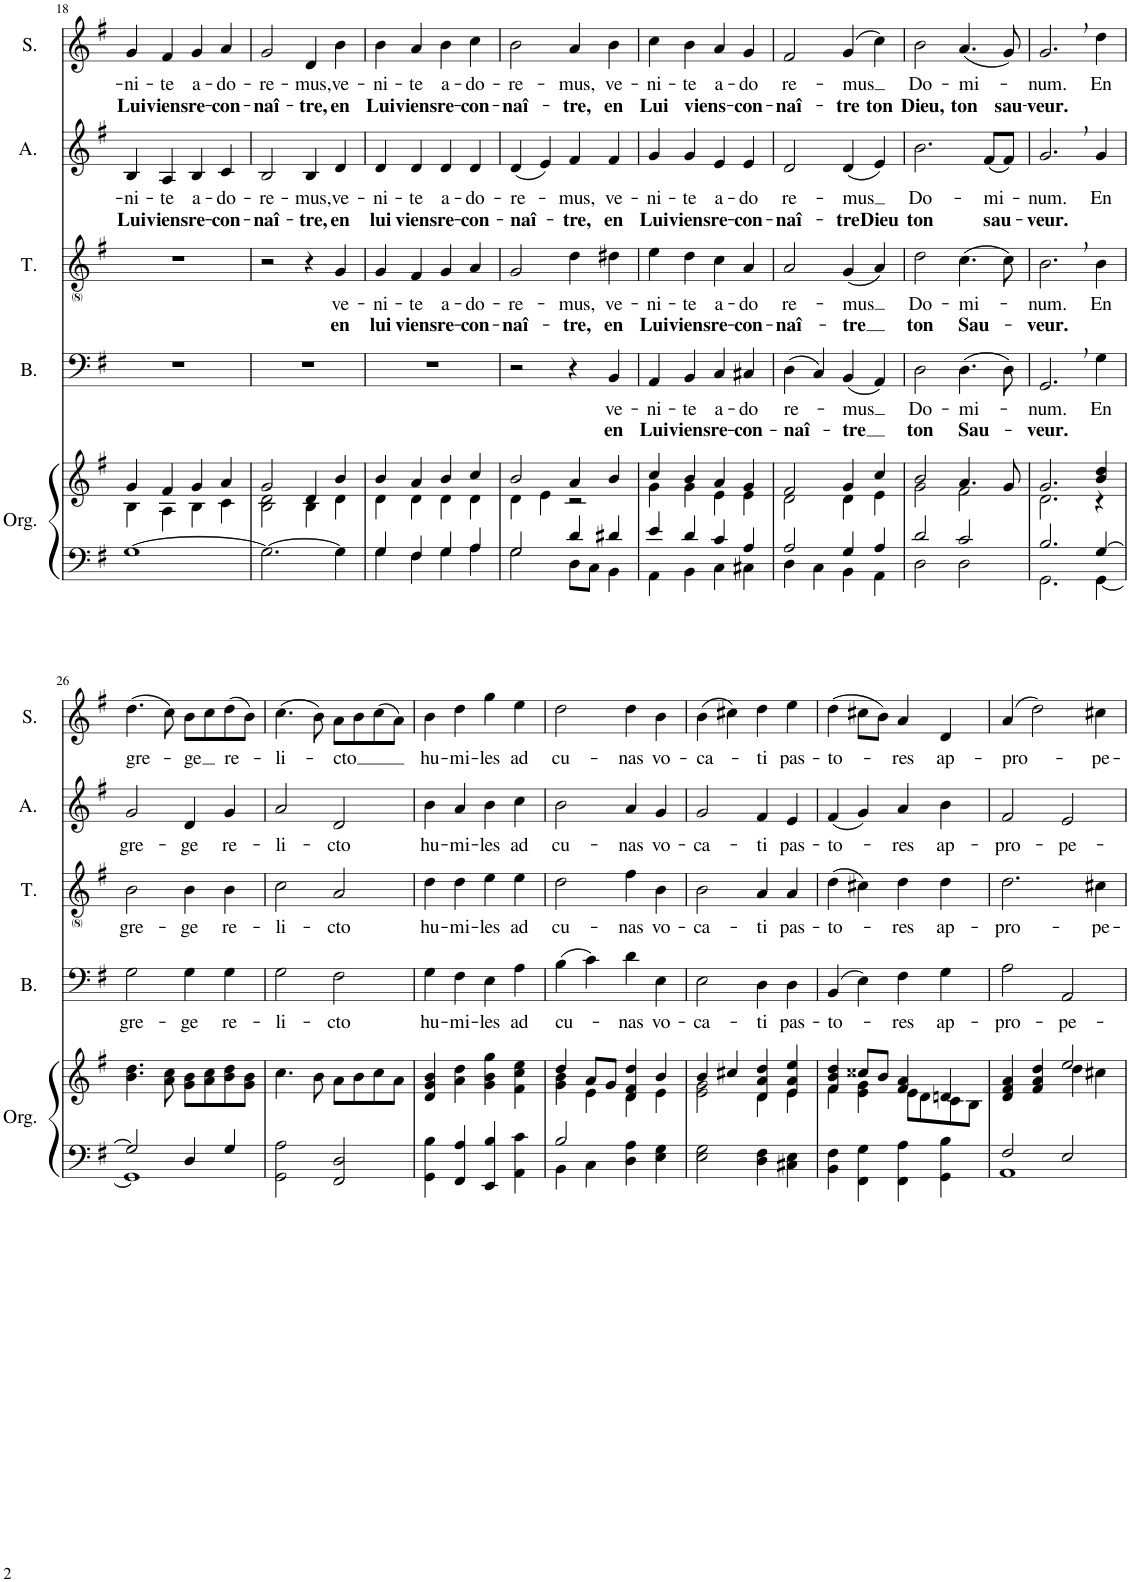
**kern	**kern	**kern	**text	**text	**kern	**text	**text	**kern	**text	**text	**kern	**text	**text
*part5	*part5	*part4	*part4	*part4	*part3	*part3	*part3	*part2	*part2	*part2	*part1	*part1	*part1
*staff6	*staff5	*staff4	*staff4	*staff4	*staff3	*staff3	*staff3	*staff2	*staff2	*staff2	*staff1	*staff1	*staff1
*I"Orgue	*	*I"Basse	*	*	*I"Ténor	*	*	*I"Alto	*	*	*I"Soprano	*	*
*I'Org.	*	*I'B.	*	*	*I'T.	*	*	*I'A.	*	*	*I'S.	*	*
!!LO:PB:g=z
*clefF4	*clefG2	*clefF4	*	*	*clefG2	*	*	*clefG2	*	*	*clefG2	*	*
*k[f#]	*k[f#]	*k[f#]	*	*	*k[f#]	*	*	*k[f#]	*	*	*k[f#]	*	*
*M4/4	*M4/4	*M4/4	*	*	*M4/4	*	*	*M4/4	*	*	*M4/4	*	*
=18	=18	=18	=18	=18	=18	=18	=18	=18	=18	=18	=18	=18	=18
*	*^	*	*	*	*	*	*	*	*	*	*	*	*
!	!	!	!	!	!	!	!	!	!	!LO:LY:b	!LO:LY:b	!	!LO:LY:b	!LO:LY:b
[1G	4g/	4B\	1r	.	.	1r	.	.	4B/	-ni-	Lui	4g/	-ni-	Lui
!	!	!	!	!	!	!	!	!	!	!LO:LY:b	!LO:LY:b	!	!LO:LY:b	!LO:LY:b
.	4f#/	4A\	.	.	.	.	.	.	4A/	-te	viens	4f#/	-te	viens
!	!	!	!	!	!	!	!	!	!	!LO:LY:b	!LO:LY:b	!	!LO:LY:b	!LO:LY:b
.	4g/	4B\	.	.	.	.	.	.	4B/	a-	re-	4g/	a-	re-
!	!	!	!	!	!	!	!	!	!	!LO:LY:b	!LO:LY:b	!	!LO:LY:b	!LO:LY:b
.	4a/	4c\	.	.	.	.	.	.	4c/	-do-	-con-	4a/	-do-	-con-
=19	=19	=19	=19	=19	=19	=19	=19	=19	=19	=19	=19	=19	=19	=19
!	!	!	!	!	!	!	!	!	!	!LO:LY:b	!LO:LY:b	!	!LO:LY:b	!LO:LY:b
2.G\_	2g/	2B\ 2d\	1r	.	.	2r	.	.	2B/	-re-	-naî-	2g/	-re-	-naî-
!	!	!	!	!	!	!	!	!	!	!LO:LY:b	!LO:LY:b	!	!LO:LY:b	!LO:LY:b
.	4d/	4B\	.	.	.	4r	.	.	4B/	-mus,	-tre,	4d/	-mus,	-tre,
!	!	!	!	!	!	!	!LO:LY:b	!LO:LY:b	!	!LO:LY:b	!LO:LY:b	!	!LO:LY:b	!LO:LY:b
4G\]	4b/	4d\	.	.	.	4g/	ve-	en	4d/	ve-	en	4b\	ve-	en
=20	=20	=20	=20	=20	=20	=20	=20	=20	=20	=20	=20	=20	=20	=20
*^	*	*	*	*	*	*	*	*	*	*	*	*	*	*
!	!	!	!	!	!	!	!	!LO:LY:b	!LO:LY:b	!	!LO:LY:b	!LO:LY:b	!	!LO:LY:b	!LO:LY:b
4G/	4G\	4b/	4d\	1r	.	.	4g/	-ni-	lui	4d/	-ni-	lui	4b\	-ni-	Lui
!	!	!	!	!	!	!	!	!LO:LY:b	!LO:LY:b	!	!LO:LY:b	!LO:LY:b	!	!LO:LY:b	!LO:LY:b
4F#/	4F#\	4a/	4d\	.	.	.	4f#/	-te	viens	4d/	-te	viens	4a/	-te	viens
!	!	!	!	!	!	!	!	!LO:LY:b	!LO:LY:b	!	!LO:LY:b	!LO:LY:b	!	!LO:LY:b	!LO:LY:b
4G/	4G\	4b/	4d\	.	.	.	4g/	a-	re-	4d/	a-	re-	4b\	a-	re-
!	!	!	!	!	!	!	!	!LO:LY:b	!LO:LY:b	!	!LO:LY:b	!LO:LY:b	!	!LO:LY:b	!LO:LY:b
4A/	4A\	4cc/	4d\	.	.	.	4a/	-do-	-con-	4d/	-do-	-con-	4cc\	-do-	-con-
=21	=21	=21	=21	=21	=21	=21	=21	=21	=21	=21	=21	=21	=21	=21	=21
!	!	!	!	!	!	!	!	!LO:LY:b	!LO:LY:b	!	!LO:LY:b	!LO:LY:b	!	!LO:LY:b	!LO:LY:b
2G/	2G\	2b/	4d\	2r	.	.	2g/	-re-	-naî-	(4d/	-re-	-naî-	2b\	-re-	-naî-
.	.	.	4e\	.	.	.	.	.	.	4e/)	.	.	.	.	.
!	!	!	!	!	!	!	!	!LO:LY:b	!LO:LY:b	!	!LO:LY:b	!LO:LY:b	!	!LO:LY:b	!LO:LY:b
4d/	8D\L	4a/	2r	4r	.	.	4dd\	-mus,	-tre,	4f#/	-mus,	-tre,	4a/	-mus,	-tre,
.	8C\J	.	.	.	.	.	.	.	.	.	.	.	.	.	.
!	!	!	!	!	!LO:LY:b	!LO:LY:b	!	!LO:LY:b	!LO:LY:b	!	!LO:LY:b	!LO:LY:b	!	!LO:LY:b	!LO:LY:b
4d#X/	4BB\	4b/	.	4BB/	ve-	en	4dd#X\	ve-	en	4f#/	ve-	en	4b\	ve-	en
=22	=22	=22	=22	=22	=22	=22	=22	=22	=22	=22	=22	=22	=22	=22	=22
!	!	!	!	!	!LO:LY:b	!LO:LY:b	!	!LO:LY:b	!LO:LY:b	!	!LO:LY:b	!LO:LY:b	!	!LO:LY:b	!LO:LY:b
4e/	4AA\	4cc/	4g\	4AA/	-ni-	Lui	4ee\	-ni-	Lui	4g/	-ni-	Lui	4cc\	-ni-	Lui
!	!	!	!	!	!LO:LY:b	!LO:LY:b	!	!LO:LY:b	!LO:LY:b	!	!LO:LY:b	!LO:LY:b	!	!LO:LY:b	!LO:LY:b
4d/	4BB\	4b/	4g\	4BB/	-te	viens	4dd\	-te	viens	4g/	-te	viens	4b\	-te	viens-
!	!	!	!	!	!LO:LY:b	!LO:LY:b	!	!LO:LY:b	!LO:LY:b	!	!LO:LY:b	!LO:LY:b	!	!LO:LY:b	!
4c/	4C\	4a/	4e\	4C/	a-	re-	4cc\	a-	re-	4e/	a-	re-	4a/	a-	.
!	!	!	!	!	!LO:LY:b	!LO:LY:b	!	!LO:LY:b	!LO:LY:b	!	!LO:LY:b	!LO:LY:b	!	!LO:LY:b	!LO:LY:b
4A/	4C#X\	4g/	4e\	4C#X/	-do	-con-	4a/	-do	-con-	4e/	-do	-con-	4g/	-do	-con-
=23	=23	=23	=23	=23	=23	=23	=23	=23	=23	=23	=23	=23	=23	=23	=23
!	!	!	!	!	!LO:LY:b	!LO:LY:b	!	!LO:LY:b	!LO:LY:b	!	!LO:LY:b	!LO:LY:b	!	!LO:LY:b	!LO:LY:b
2A/	4D\	2f#/	2d\	(4D\	re-	-naî-	2a/	re-	-naî-	2d/	re-	-naî-	2f#/	re-	-naî-
.	4C\	.	.	4C/)	.	.	.	.	.	.	.	.	.	.	.
!	!	!	!	!	!LO:LY:b	!LO:LY:b	!	!LO:LY:b	!LO:LY:b	!	!LO:LY:b	!LO:LY:b	!	!LO:LY:b	!LO:LY:b
4G/	4BB\	4g/	4d\	(4BB/	-mus	-tre	(4g/	-mus	-tre	(4d/	-mus	-tre	(4g/	-mus	-tre
!	!	!	!	!	!	!	!	!	!	!	!	!LO:LY:b	!	!	!LO:LY:b
4A/	4AA\	4cc/	4e\	4AA/)	.	.	4a/)	.	.	4e/)	.	Dieu	4cc\)	.	ton
=24	=24	=24	=24	=24	=24	=24	=24	=24	=24	=24	=24	=24	=24	=24	=24
!	!	!	!	!	!LO:LY:b	!LO:LY:b	!	!LO:LY:b	!LO:LY:b	!	!LO:LY:b	!LO:LY:b	!	!LO:LY:b	!LO:LY:b
2d/	2D\	2b/	2g\	2D\	Do-	ton	2dd\	Do-	ton	2.b\	Do-	ton	2b\	Do-	Dieu,
!	!	!	!	!	!LO:LY:b	!LO:LY:b	!	!LO:LY:b	!LO:LY:b	!	!	!	!	!LO:LY:b	!LO:LY:b
2c/	2D\	4.a/	2f#\	(4.D\	-mi-	Sau-	(4.cc\	-mi-	Sau-	.	.	.	(4.a/	-mi-	ton
!	!	!	!	!	!	!	!	!	!	!	!LO:LY:b	!LO:LY:b	!	!	!
.	.	.	.	.	.	.	.	.	.	(8f#/L	-mi-	sau-	.	.	.
!	!	!	!	!	!	!	!	!	!	!	!	!	!	!	!LO:LY:b
.	.	8g/	.	8D\)	.	.	8cc\)	.	.	8f#/J)	.	.	8g/)	.	sau-
=25	=25	=25	=25	=25	=25	=25	=25	=25	=25	=25	=25	=25	=25	=25	=25
!	!	!	!	!	!LO:LY:b	!LO:LY:b	!	!LO:LY:b	!LO:LY:b	!	!LO:LY:b	!LO:LY:b	!	!LO:LY:b	!LO:LY:b
2.B/	2.GG\	2.g/	2.d\	2.GG,/	-num.	-veur.	2.b,\	-num.	-veur.	2.g,/	-num.	-veur.	2.g,/	-num.	-veur.
!	!	!	!	!	!LO:LY:b	!	!	!LO:LY:b	!	!	!LO:LY:b	!	!	!LO:LY:b	!
[4G/	[4GG\	4b/ 4dd/	4r	4G\	En	.	4b\	En	.	4g/	En	.	4dd\	En	.
!!LO:LB:g=z
=26	=26	=26	=26	=26	=26	=26	=26	=26	=26	=26	=26	=26	=26	=26	=26
!	!	!	!	!	!LO:LY:b	!	!	!LO:LY:b	!	!	!LO:LY:b	!	!	!LO:LY:b	!
*	*	*v	*v	*	*	*	*	*	*	*	*	*	*	*	*
2G/]	1GG]	4.b\ 4.dd\	2G\	gre-	.	2b\	gre-	.	2g/	gre-	.	(4.dd\	gre-	.
.	.	8a\ 8cc\	.	.	.	.	.	.	.	.	.	8cc\)	.	.
!	!	!	!	!LO:LY:b	!	!	!LO:LY:b	!	!	!LO:LY:b	!	!	!LO:LY:b	!
4D/	.	8g\ 8b\L	4G\	-ge	.	4b\	-ge	.	4d/	-ge	.	8b\L	-ge	.
.	.	8a\ 8cc\	.	.	.	.	.	.	.	.	.	8cc\	.	.
!	!	!	!	!LO:LY:b	!	!	!LO:LY:b	!	!	!LO:LY:b	!	!	!LO:LY:b	!
4G/	.	8b\ 8dd\	4G\	re-	.	4b\	re-	.	4g/	re-	.	(8dd\	re-	.
.	.	8g\ 8b\J	.	.	.	.	.	.	.	.	.	8b\J)	.	.
*v	*v	*	*	*	*	*	*	*	*	*	*	*	*	*
=27	=27	=27	=27	=27	=27	=27	=27	=27	=27	=27	=27	=27	=27
!	!	!	!LO:LY:b	!	!	!LO:LY:b	!	!	!LO:LY:b	!	!	!LO:LY:b	!
2GG\ 2A\	4.cc\	2G\	-li-	.	2cc\	-li-	.	2a/	-li-	.	(4.cc\	-li-	.
.	8b\	.	.	.	.	.	.	.	.	.	8b\)	.	.
!	!	!	!LO:LY:b	!	!	!LO:LY:b	!	!	!LO:LY:b	!	!	!LO:LY:b	!
2FF#/ 2D/	8a\L	2F#\	-cto	.	2a/	-cto	.	2d/	-cto	.	8a\L	-cto	.
.	8b\	.	.	.	.	.	.	.	.	.	8b\	.	.
.	8cc\	.	.	.	.	.	.	.	.	.	(8cc\	.	.
.	8a\J	.	.	.	.	.	.	.	.	.	8a\J)	.	.
=28	=28	=28	=28	=28	=28	=28	=28	=28	=28	=28	=28	=28	=28
!	!	!	!LO:LY:b	!	!	!LO:LY:b	!	!	!LO:LY:b	!	!	!LO:LY:b	!
4GG\ 4B\	4d/ 4g/ 4b/	4G\	hu-	.	4dd\	hu-	.	4b\	hu-	.	4b\	hu-	.
!	!	!	!LO:LY:b	!	!	!LO:LY:b	!	!	!LO:LY:b	!	!	!LO:LY:b	!
4FF#/ 4A/	4a\ 4dd\	4F#\	-mi-	.	4dd\	-mi-	.	4a/	-mi-	.	4dd\	-mi-	.
!	!	!	!LO:LY:b	!	!	!LO:LY:b	!	!	!LO:LY:b	!	!	!LO:LY:b	!
4EE/ 4B/	4g\ 4b\ 4gg\	4E\	-les	.	4ee\	-les	.	4b\	-les	.	4gg\	-les	.
!	!	!	!LO:LY:b	!	!	!LO:LY:b	!	!	!LO:LY:b	!	!	!LO:LY:b	!
4AA\ 4c\	4f#\ 4cc\ 4ee\	4A\	ad	.	4ee\	ad	.	4cc\	ad	.	4ee\	ad	.
=29	=29	=29	=29	=29	=29	=29	=29	=29	=29	=29	=29	=29	=29
*^	*^	*	*	*	*	*	*	*	*	*	*	*	*
!	!	!	!	!	!LO:LY:b	!	!	!LO:LY:b	!	!	!LO:LY:b	!	!	!LO:LY:b	!
2B/	4BB\	4dd/	4g\ 4b\	(4B\	cu-	.	2dd\	cu-	.	2b\	cu-	.	2dd\	cu-	.
.	4C\	8a/L	4e\	4c\)	.	.	.	.	.	.	.	.	.	.	.
.	.	8g/J	.	.	.	.	.	.	.	.	.	.	.	.	.
!	!	!	!	!	!LO:LY:b	!	!	!LO:LY:b	!	!	!LO:LY:b	!	!	!LO:LY:b	!
4D\ 4A\	2ryy	4d/ 4f#/ 4dd/	4d\	4d\	-nas	.	4ff#\	-nas	.	4a/	-nas	.	4dd\	-nas	.
!	!	!	!	!	!LO:LY:b	!	!	!LO:LY:b	!	!	!LO:LY:b	!	!	!LO:LY:b	!
4E\ 4G\	.	4b/	4e\	4E\	vo-	.	4b\	vo-	.	4g/	vo-	.	4b\	vo-	.
*v	*v	*	*	*	*	*	*	*	*	*	*	*	*	*	*
=30	=30	=30	=30	=30	=30	=30	=30	=30	=30	=30	=30	=30	=30	=30
!	!	!	!	!LO:LY:b	!	!	!LO:LY:b	!	!	!LO:LY:b	!	!	!LO:LY:b	!
2E\ 2G\	4b/	2e\ 2g\	2E\	-ca-	.	2b\	-ca-	.	2g/	-ca-	.	(4b\	-ca-	.
.	4cc#X/	.	.	.	.	.	.	.	.	.	.	4cc#X\)	.	.
!	!	!	!	!LO:LY:b	!	!	!LO:LY:b	!	!	!LO:LY:b	!	!	!LO:LY:b	!
4D\ 4F#\	4d/ 4a/ 4dd/	4d\	4D\	-ti	.	4a/	-ti	.	4f#/	-ti	.	4dd\	-ti	.
!	!	!	!	!LO:LY:b	!	!	!LO:LY:b	!	!	!LO:LY:b	!	!	!LO:LY:b	!
4C#X\ 4E\	4e/ 4a/ 4ee/	4e\	4D\	pas-	.	4a/	pas-	.	4e/	pas-	.	4ee\	pas-	.
=31	=31	=31	=31	=31	=31	=31	=31	=31	=31	=31	=31	=31	=31	=31
!	!	!	!	!LO:LY:b	!	!	!LO:LY:b	!	!	!LO:LY:b	!	!	!LO:LY:b	!
4BB\ 4F#\	4f#/ 4b/ 4dd/	4f#\	(4BB/	-to-	.	(4dd\	-to-	.	(4f#/	-to-	.	(4dd\	-to-	.
4FF#\ 4G\	8cc##X/L	4e\ 4g\	4E\)	.	.	4cc#X\)	.	.	4g/)	.	.	8cc#X\L	.	.
.	8b/J	.	.	.	.	.	.	.	.	.	.	8b\J)	.	.
!	!	!	!	!LO:LY:b	!	!	!LO:LY:b	!	!	!LO:LY:b	!	!	!LO:LY:b	!
4FF#\ 4A\	4f#/ 4a/	8e\L	4F#\	-res	.	4dd\	-res	.	4a/	-res	.	4a/	-res	.
.	.	8d\	.	.	.	.	.	.	.	.	.	.	.	.
!	!	!	!	!LO:LY:b	!	!	!LO:LY:b	!	!	!LO:LY:b	!	!	!LO:LY:b	!
4GG\ 4B\	4dn/	8c\	4G\	ap-	.	4dd\	ap-	.	4b\	ap-	.	4d/	ap-	.
.	.	8B\J	.	.	.	.	.	.	.	.	.	.	.	.
=32	=32	=32	=32	=32	=32	=32	=32	=32	=32	=32	=32	=32	=32	=32
*^	*	*	*	*	*	*	*	*	*	*	*	*	*	*
!	!	!	!	!	!LO:LY:b	!	!	!LO:LY:b	!	!	!LO:LY:b	!	!	!LO:LY:b	!
2F#/	1AA	4d/ 4f#/ 4a/	2ryy	2A\	-pro-	.	2.dd\	-pro-	.	2f#/	-pro-	.	(4a/	-pro-	.
.	.	4f#/ 4a/ 4dd/	.	.	.	.	.	.	.	.	.	.	2dd\)	.	.
!	!	!	!	!	!LO:LY:b	!	!	!	!	!	!LO:LY:b	!	!	!	!
2E/	.	2ee/	4dd\	2AA/	-pe-	.	.	.	.	2e/	pe-	.	.	.	.
!	!	!	!	!	!	!	!	!LO:LY:b	!	!	!	!	!	!LO:LY:b	!
.	.	.	4cc#X\	.	.	.	4cc#X\	-pe-	.	.	.	.	4cc#X\	-pe-	.
*v	*v	*	*	*	*	*	*	*	*	*	*	*	*	*	*
*	*v	*v	*	*	*	*	*	*	*	*	*	*	*	*
=	=	=	=	=	=	=	=	=	=	=	=	=	=
*-	*-	*-	*-	*-	*-	*-	*-	*-	*-	*-	*-	*-	*-
